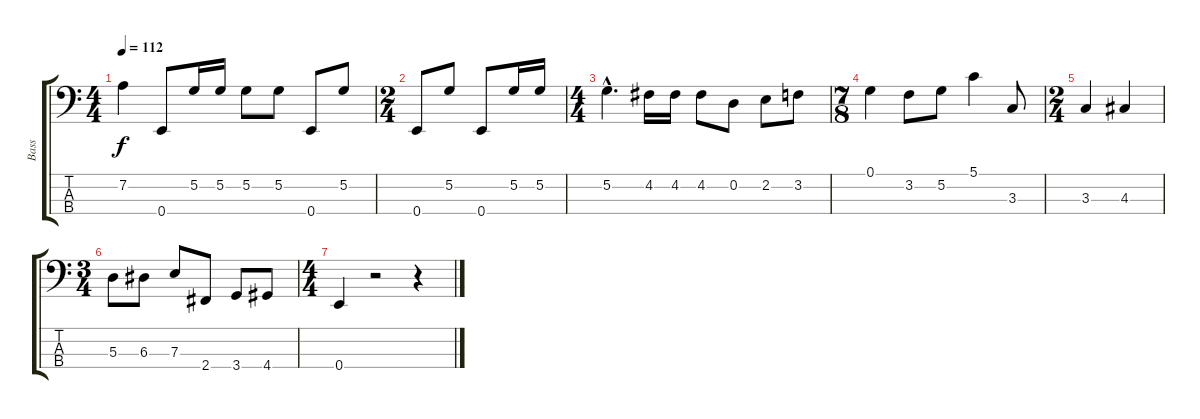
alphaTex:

\track ("Bass" "Bass") {instrument electricbassfinger}
\staff {score tabs}
\tuning (G2 D2 A1 E1) {hide}
\ts (4 4)
\tempo 112
\clef f4
\ks c
7.2.4{dy f} 0.4.8 5.2.16 5.2.16 5.2.8 5.2.8 0.4.8 5.2.8 |
\ts (2 4)
0.4.8 5.2.8 0.4.8 5.2.16 5.2.16 |
\ts (4 4)
5.2{hac}.4{d} 4.2.16 4.2.16 4.2.8 0.2.8 2.2.8 3.2.8 |
\ts (7 8)
0.1.4 3.2.8 5.2.8 5.1.4 3.3.8 |
\ts (2 4)
3.3.4 4.3.4 |
\ts (3 4)
5.3.8 6.3.8 7.3.8 2.4.8 3.4.8 4.4.8 |
\ts (4 4)
0.4.4 r.2 r.4
